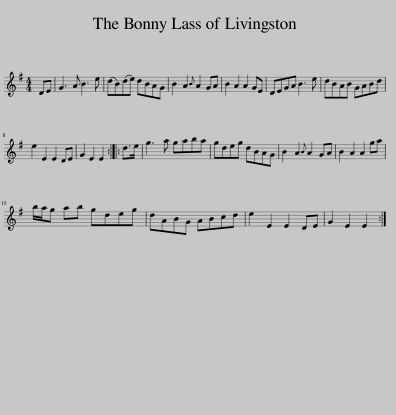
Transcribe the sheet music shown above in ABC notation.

X:1
L:1/8
M:4/4
I:linebreak $
K:G
V:1 treble
V:1
 DE | G3 A B3 e | (dB)(de) dBAG | B2 A2{B} A2 GA | B2 A2 A2 GE | %5
 DEGA B3 e | dBAB GABd |$ e2 E2 E2 DE | G2 E2 E2 :: d>e | %10
 g3 a gaba | gdeg dBAG | B2 A2{B} A2 GA | B2 A2 A2 ga |$ b/a/g ab gdeg | %15
 dABG ABcd | e2 E2 E2 DE | G2 E2 E2 :| %18
